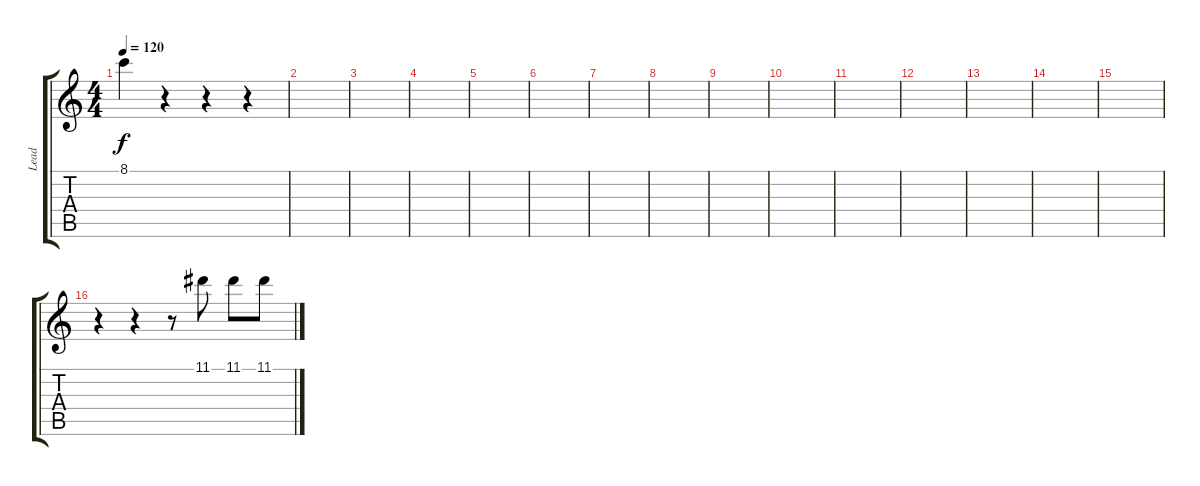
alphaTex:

\track ("Lead" "Lead") {instrument distortionguitar}
\staff {score tabs}
\tuning (E4 B3 G3 D3 A2 E2) {hide}
\ts (4 4)
\tempo 120
\clef g2
\ks c
8.1.4{dy f} r.4 r.4 r.4 |
|
|
|
|
|
|
|
|
|
|
|
|
|
|
r.4 r.4 r.8 11.1.8 11.1.8 11.1.8
